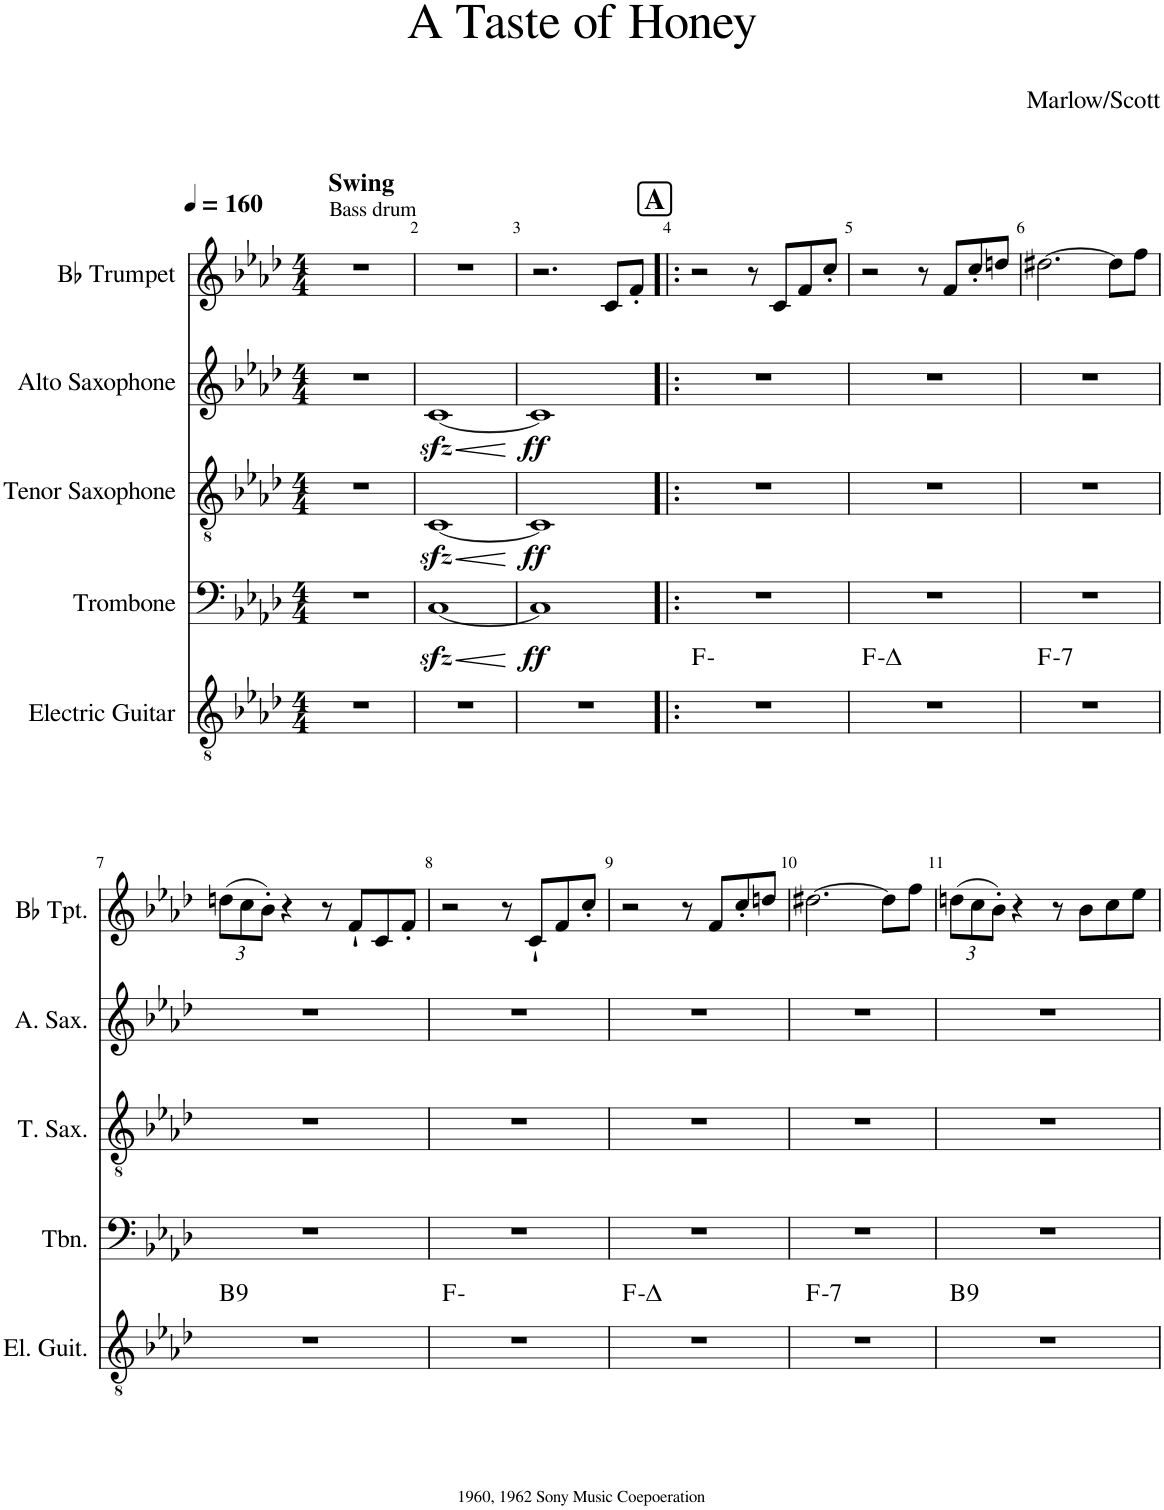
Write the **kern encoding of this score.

**kern	**harte	**kern	**dynam	**kern	**dynam	**kern	**dynam	**kern
*part5	*part5	*part4	*part4	*part3	*part3	*part2	*part2	*part1
*staff5	*	*staff4	*staff4	*staff3	*staff3	*staff2	*staff2	*staff1
*I"Electric Guitar	*	*I"Trombone	*	*I"Tenor Saxophone	*	*I"Alto Saxophone	*	*I"Bb Trumpet
*I'El. Guit.	*	*I'Tbn.	*	*I'T. Sax.	*	*I'A. Sax.	*	*I'Bb Tpt.
*clefGv2	*	*clefF4	*	*clefGv2	*	*clefG2	*	*clefG2
*	*	*	*	*ITrd8c14	*	*ITrd5c9	*	*ITrd1c2
*k[b-e-a-d-]	*	*k[b-e-a-d-]	*	*k[b-e-a-d-]	*	*k[b-e-a-d-]	*	*k[b-e-a-d-]
*M4/4	*	*M4/4	*	*M4/4	*	*M4/4	*	*M4/4
*MM160	*	*MM160	*	*MM160	*	*MM160	*	*MM160
=1	=1	=1	=1	=1	=1	=1	=1	=1
!	!	!	!	!	!	!	!	!LO:TX:a:t=Bass drum
!	!	!	!	!	!	!	!	!LO:TX:a:B:t=Swing
1r	.	1r	.	1r	.	1r	.	1r
=2	=2	=2	=2	=2	=2	=2	=2	=2
!	!	!	!LO:HP:b	!	!LO:HP:b	!	!LO:HP:b	!
1r	.	[1Czz<	<	[1Czz<	<	[1czz<	<	1r
.	.	.	[	.	[	.	[	.
=3	=3	=3	=3	=3	=3	=3	=3	=3
!	!	!	!LO:DY:b	!	!LO:DY:b	!	!LO:DY:b	!
1r	.	1C]	ff	1C]	ff	1c]	ff	2.r
.	.	.	.	.	.	.	.	8c/L
.	.	.	.	.	.	.	.	8f'/J
!!LO:REH:place=s1:a:B:cj:fs=14:t=A
=4!|:	=4!|:	=4!|:	=4!|:	=4!|:	=4!|:	=4!|:	=4!|:	=4!|:
1r	F:min	1r	.	1r	.	1r	.	2r
.	.	.	.	.	.	.	.	8r
.	.	.	.	.	.	.	.	8c/L
.	.	.	.	.	.	.	.	8f/
.	.	.	.	.	.	.	.	8cc'/J
=5	=5	=5	=5	=5	=5	=5	=5	=5
!	!LO:H:kt=^7	!	!	!	!	!	!	!
1r	F:minmaj7	1r	.	1r	.	1r	.	2r
.	.	.	.	.	.	.	.	8r
.	.	.	.	.	.	.	.	8f/L
.	.	.	.	.	.	.	.	8cc'/
.	.	.	.	.	.	.	.	8ddn/J
=6	=6	=6	=6	=6	=6	=6	=6	=6
!	!LO:H:kt=7	!	!	!	!	!	!	!
1r	F:min7	1r	.	1r	.	1r	.	[2.dd#X\
.	.	.	.	.	.	.	.	8dd#\L]
.	.	.	.	.	.	.	.	8ff\J
!!LO:LB:g=z
=7	=7	=7	=7	=7	=7	=7	=7	=7
*	*	*	*	*	*	*	*	*Xbrackettup
!	!LO:H:kt=9	!	!	!	!	!	!	!
1r	B:9	1r	.	1r	.	1r	.	(12ddn\L
.	.	.	.	.	.	.	.	12cc\
.	.	.	.	.	.	.	.	12b-'\J)
.	.	.	.	.	.	.	.	4r
.	.	.	.	.	.	.	.	8r
.	.	.	.	.	.	.	.	8f`/L
.	.	.	.	.	.	.	.	8c/
.	.	.	.	.	.	.	.	8f'/J
=8	=8	=8	=8	=8	=8	=8	=8	=8
1r	F:min	1r	.	1r	.	1r	.	2r
.	.	.	.	.	.	.	.	8r
.	.	.	.	.	.	.	.	8c`/L
.	.	.	.	.	.	.	.	8f/
.	.	.	.	.	.	.	.	8cc'/J
=9	=9	=9	=9	=9	=9	=9	=9	=9
!	!LO:H:kt=^7	!	!	!	!	!	!	!
1r	F:minmaj7	1r	.	1r	.	1r	.	2r
.	.	.	.	.	.	.	.	8r
.	.	.	.	.	.	.	.	8f/L
.	.	.	.	.	.	.	.	8cc'/
.	.	.	.	.	.	.	.	8ddn/J
=10	=10	=10	=10	=10	=10	=10	=10	=10
!	!LO:H:kt=7	!	!	!	!	!	!	!
1r	F:min7	1r	.	1r	.	1r	.	[2.dd#X\
.	.	.	.	.	.	.	.	8dd#\L]
.	.	.	.	.	.	.	.	8ff\J
=11	=11	=11	=11	=11	=11	=11	=11	=11
!	!LO:H:kt=9	!	!	!	!	!	!	!
1r	B:9	1r	.	1r	.	1r	.	(12ddn\L
.	.	.	.	.	.	.	.	12cc\
.	.	.	.	.	.	.	.	12b-'\J)
.	.	.	.	.	.	.	.	4r
.	.	.	.	.	.	.	.	8r
.	.	.	.	.	.	.	.	8b-\L
.	.	.	.	.	.	.	.	8cc\
.	.	.	.	.	.	.	.	8ee-\J
=	=	=	=	=	=	=	=	=
*-	*-	*-	*-	*-	*-	*-	*-	*-
